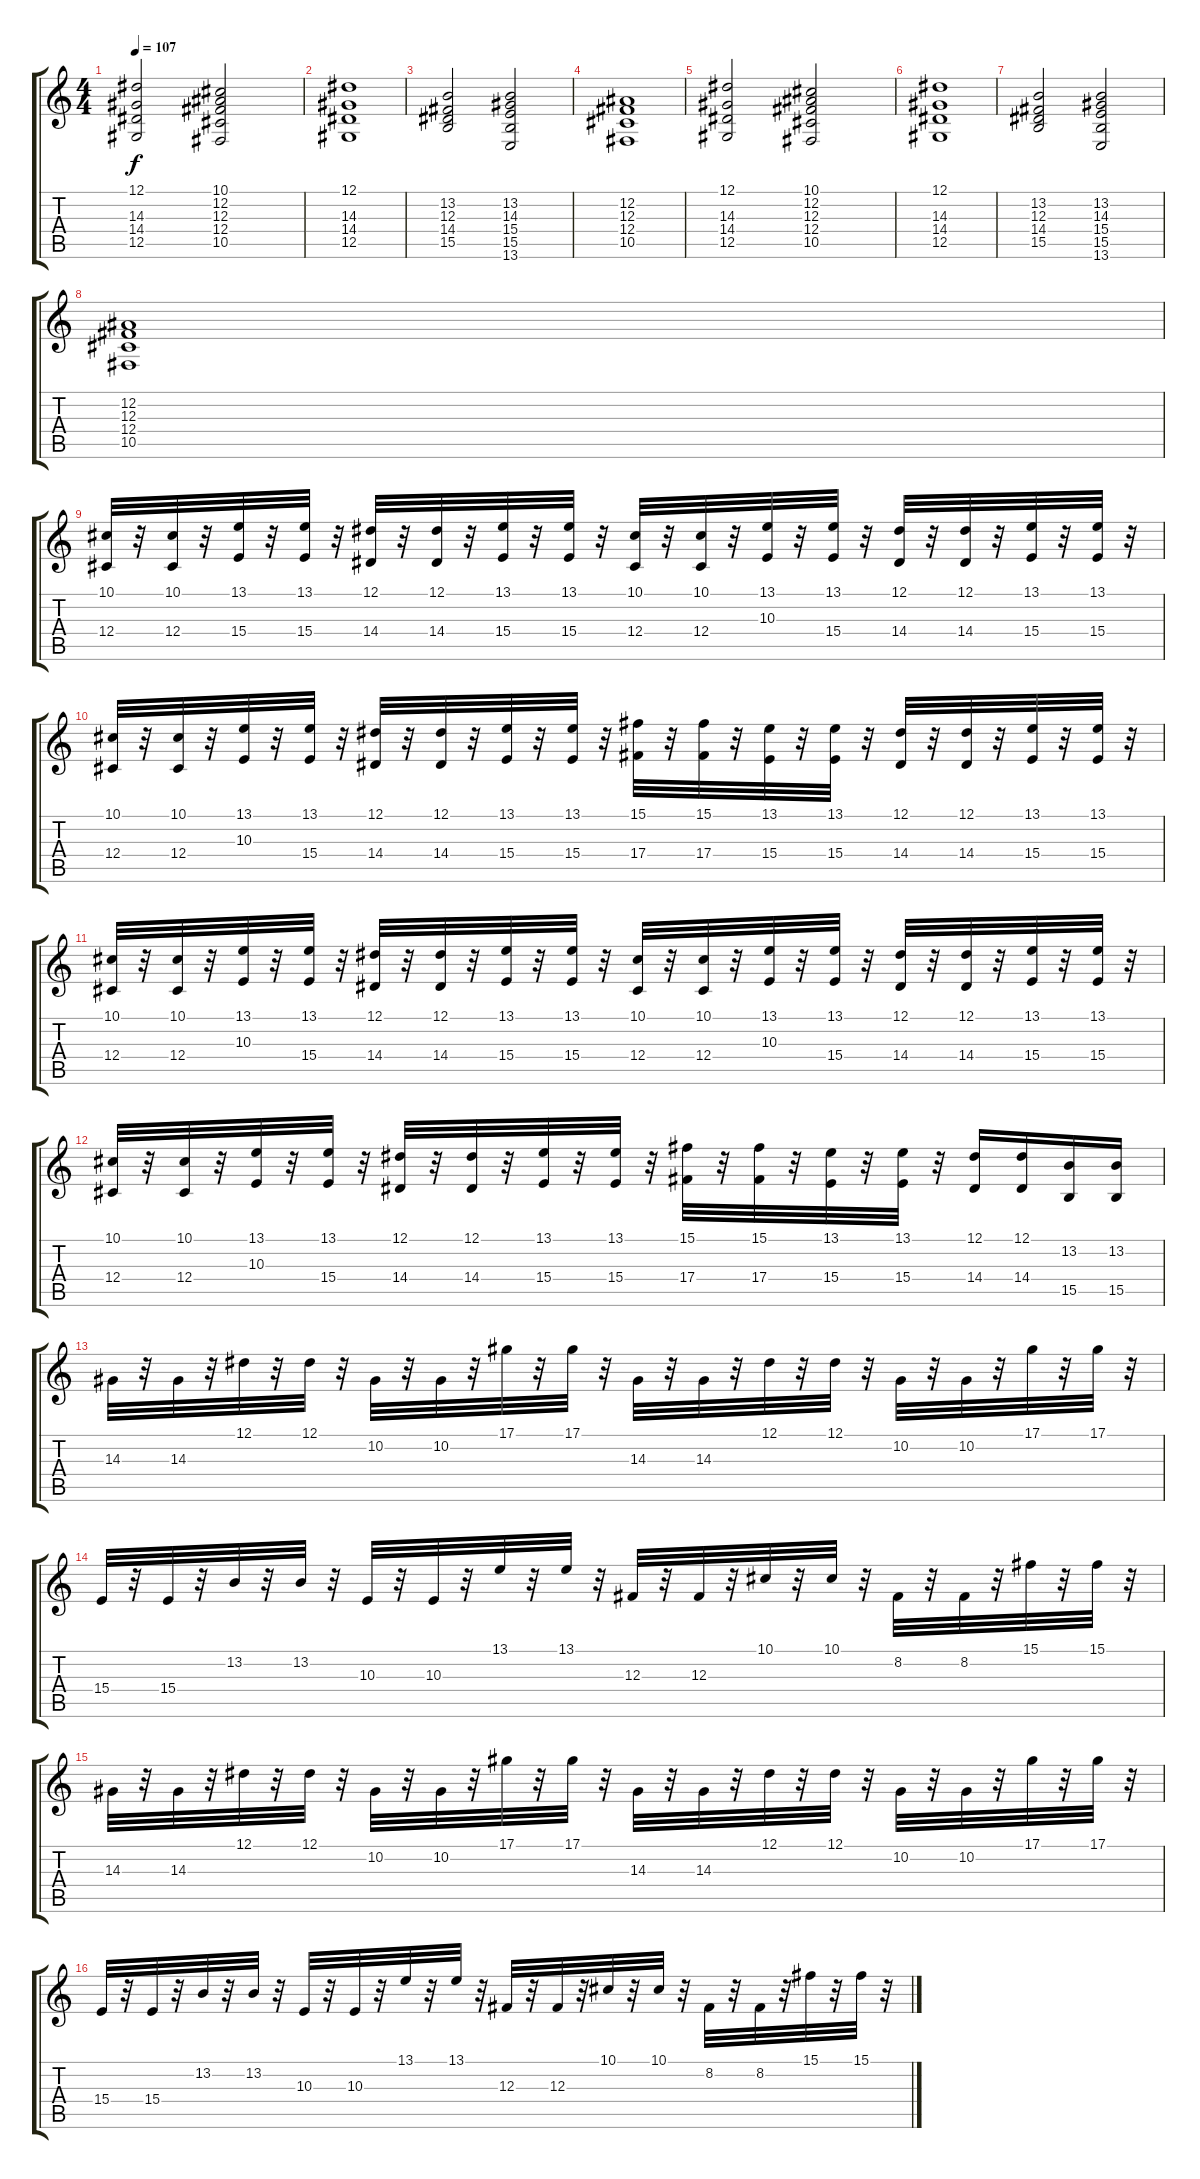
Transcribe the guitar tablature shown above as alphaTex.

\track "" {instrument stringensemble1}
\staff {score tabs}
\tuning (Eb4 Bb3 Gb3 Db3 Ab2 Eb2) {hide}
\ts (4 4)
\tempo 107
\clef g2
\ks c
(12.1 14.3 14.4 12.5).2{dy f} (10.1 12.2 12.3 12.4 10.5).2 |
(12.1 14.3 14.4 12.5).1 |
(13.2 12.3 14.4 15.5).2 (13.2 14.3 15.4 15.5 13.6).2 |
(12.2 12.3 12.4 10.5).1 |
(12.1 14.3 14.4 12.5).2 (10.1 12.2 12.3 12.4 10.5).2 |
(12.1 14.3 14.4 12.5).1 |
(13.2 12.3 14.4 15.5).2 (13.2 14.3 15.4 15.5 13.6).2 |
(12.2 12.3 12.4 10.5).1 |
(10.1 12.4).32 r.32 (10.1 12.4).32 r.32 (13.1 15.4).32 r.32 (13.1 15.4).32 r.32 (12.1 14.4).32 r.32 (12.1 14.4).32 r.32 (13.1 15.4).32 r.32 (13.1 15.4).32 r.32 (10.1 12.4).32 r.32 (10.1 12.4).32 r.32 (13.1 10.3).32 r.32 (13.1 15.4).32 r.32 (12.1 14.4).32 r.32 (12.1 14.4).32 r.32 (13.1 15.4).32 r.32 (13.1 15.4).32 r.32 |
(10.1 12.4).32 r.32 (10.1 12.4).32 r.32 (13.1 10.3).32 r.32 (13.1 15.4).32 r.32 (12.1 14.4).32 r.32 (12.1 14.4).32 r.32 (13.1 15.4).32 r.32 (13.1 15.4).32 r.32 (15.1 17.4).32 r.32 (15.1 17.4).32 r.32 (13.1 15.4).32 r.32 (13.1 15.4).32 r.32 (12.1 14.4).32 r.32 (12.1 14.4).32 r.32 (13.1 15.4).32 r.32 (13.1 15.4).32 r.32 |
(10.1 12.4).32 r.32 (10.1 12.4).32 r.32 (13.1 10.3).32 r.32 (13.1 15.4).32 r.32 (12.1 14.4).32 r.32 (12.1 14.4).32 r.32 (13.1 15.4).32 r.32 (13.1 15.4).32 r.32 (10.1 12.4).32 r.32 (10.1 12.4).32 r.32 (13.1 10.3).32 r.32 (13.1 15.4).32 r.32 (12.1 14.4).32 r.32 (12.1 14.4).32 r.32 (13.1 15.4).32 r.32 (13.1 15.4).32 r.32 |
(10.1 12.4).32 r.32 (10.1 12.4).32 r.32 (13.1 10.3).32 r.32 (13.1 15.4).32 r.32 (12.1 14.4).32 r.32 (12.1 14.4).32 r.32 (13.1 15.4).32 r.32 (13.1 15.4).32 r.32 (15.1 17.4).32 r.32 (15.1 17.4).32 r.32 (13.1 15.4).32 r.32 (13.1 15.4).32 r.32 (12.1 14.4).16 (12.1 14.4).16 (13.2 15.5).16 (13.2 15.5).16 |
14.3.32{instrument vibraphone} r.32 14.3.32 r.32 12.1.32 r.32 12.1.32 r.32 10.2.32 r.32 10.2.32 r.32 17.1.32 r.32 17.1.32 r.32 14.3.32 r.32 14.3.32 r.32 12.1.32 r.32 12.1.32 r.32 10.2.32 r.32 10.2.32 r.32 17.1.32 r.32 17.1.32 r.32 |
15.4.32 r.32 15.4.32 r.32 13.2.32 r.32 13.2.32 r.32 10.3.32 r.32 10.3.32 r.32 13.1.32 r.32 13.1.32 r.32 12.3.32 r.32 12.3.32 r.32 10.1.32 r.32 10.1.32 r.32 8.2.32 r.32 8.2.32 r.32 15.1.32 r.32 15.1.32 r.32 |
14.3.32 r.32 14.3.32 r.32 12.1.32 r.32 12.1.32 r.32 10.2.32 r.32 10.2.32 r.32 17.1.32 r.32 17.1.32 r.32 14.3.32 r.32 14.3.32 r.32 12.1.32 r.32 12.1.32 r.32 10.2.32 r.32 10.2.32 r.32 17.1.32 r.32 17.1.32 r.32 |
15.4.32 r.32 15.4.32 r.32 13.2.32 r.32 13.2.32 r.32 10.3.32 r.32 10.3.32 r.32 13.1.32 r.32 13.1.32 r.32 12.3.32 r.32 12.3.32 r.32 10.1.32 r.32 10.1.32 r.32 8.2.32 r.32 8.2.32 r.32 15.1.32 r.32 15.1.32 r.32
